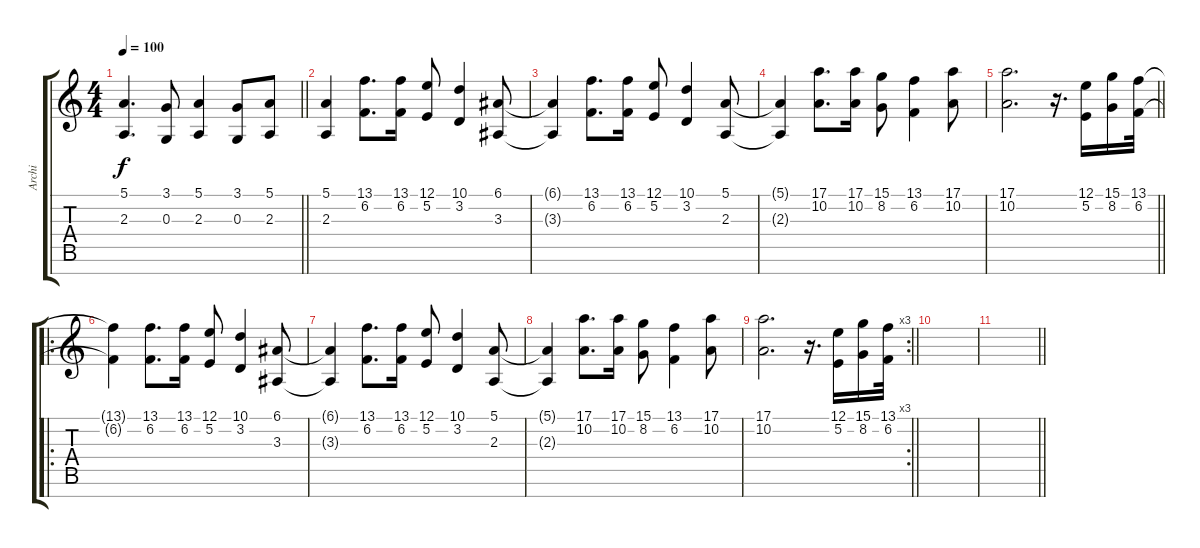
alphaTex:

\track ("Archi" "Archi") {instrument stringensemble1}
\staff {score tabs}
\tuning (E4 B3 G3 D3 A2 E2 B1) {hide}
\ts (4 4)
\tempo 100
\clef g2
\barLineRight lightlight
\ks c
(5.1 2.3).4{d dy f} (3.1 0.3).8 (5.1 2.3).4 (3.1 0.3).8 (5.1 2.3).8 |
(5.1 2.3).4 (13.1 6.2).8{d} (13.1 6.2).16 (12.1 5.2).8 (10.1 3.2).4 (6.1 3.3).8 |
(6.1{t} 3.3{t}).4 (13.1 6.2).8{d} (13.1 6.2).16 (12.1 5.2).8 (10.1 3.2).4 (5.1 2.3).8 |
(5.1{t} 2.3{t}).4 (17.1 10.2).8{d} (17.1 10.2).16 (15.1 8.2).8 (13.1 6.2).4 (17.1 10.2).8 |
\barLineRight lightlight
(17.1 10.2).2{d} r.16{d} (12.1 5.2).16 (15.1 8.2).16 (13.1 6.2).32 |
\ro
(13.1{t} 6.2{t}).4 (13.1 6.2).8{d} (13.1 6.2).16 (12.1 5.2).8 (10.1 3.2).4 (6.1 3.3).8 |
(6.1{t} 3.3{t}).4 (13.1 6.2).8{d} (13.1 6.2).16 (12.1 5.2).8 (10.1 3.2).4 (5.1 2.3).8 |
(5.1{t} 2.3{t}).4 (17.1 10.2).8{d} (17.1 10.2).16 (15.1 8.2).8 (13.1 6.2).4 (17.1 10.2).8 |
\rc 3
\barLineRight lightlight
(17.1 10.2).2{d} r.16{d} (12.1 5.2).16 (15.1 8.2).16 (13.1 6.2).32 |
|
\barLineRight lightlight
